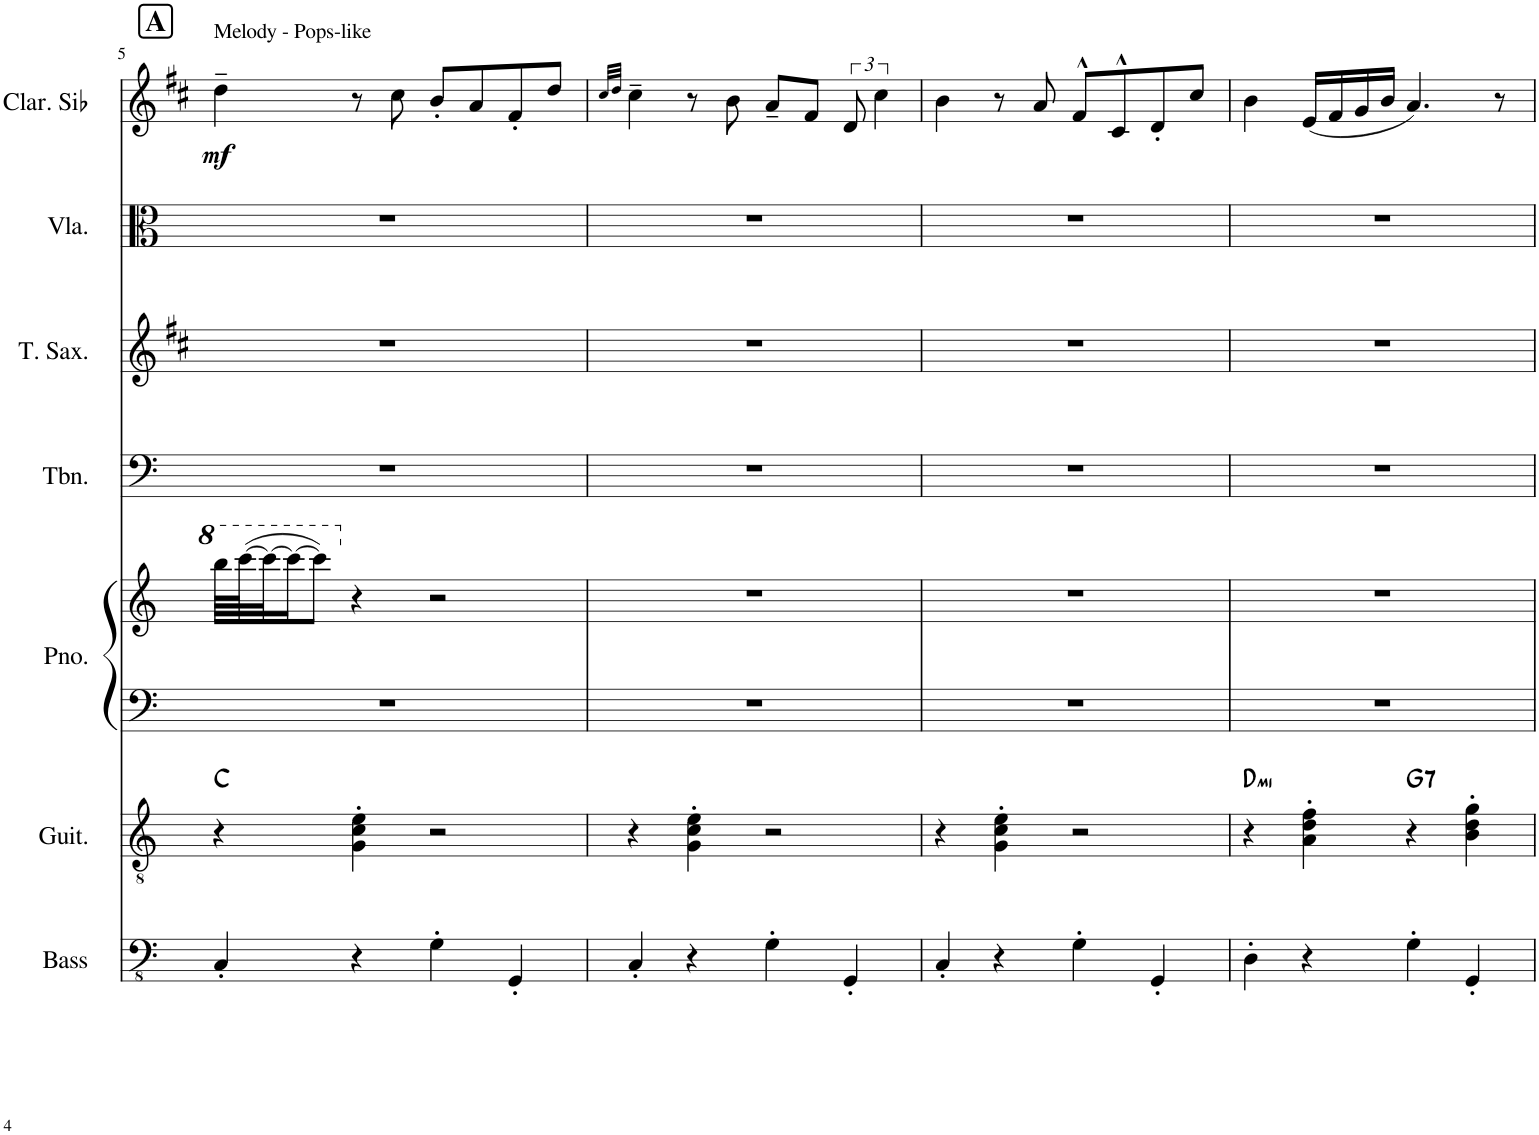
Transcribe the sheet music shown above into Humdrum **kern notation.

**kern	**kern	**harte	**kern	**kern	**dynam
*part4	*part3	*part3	*part2	*part1	*part1
*staff4	*staff3	*	*staff2	*staff1	*staff1
*I"Acoustic Bass	*I"Acoustic Guitar	*	*I"Piano	*I"Clarinette en Sib	*
*I'Bass	*I'Guit.	*	*I'Pno.	*I'Clar. Sib	*
!!LO:PB:g=z
*clefFv4	*clefGv2	*	*clefG2	*clefG2	*
*	*	*	*	*Trd1c2	*
*k[]	*k[]	*	*k[]	*k[f#c#]	*
*M4/4	*M4/4	*	*M4/4	*M4/4	*
!!LO:REH:place=s1:a:B:cj:fs=14:t=A
=5	=5	=5	=5	=5	=5
!	!	!	!	!LO:TX:a:t=Melody - Pops-like	!
!	!	!	!	!	!LO:DY:b
4CC'/	4r	C:maj	64bbb\LLLL	4dd~\	mf
.	.	.	([64cccc\J	.	.
.	.	.	32cccc\J_	.	.
.	.	.	16cccc\J_	.	.
.	.	.	8cccc\J])	.	.
4r	4G\' 4c\' 4e\'	.	4r	8r	.
.	.	.	.	8cc#\	.
4GG'\	2r	.	2r	8b'/L	.
.	.	.	.	8a/	.
4GGG'/	.	.	.	8f#'/	.
.	.	.	.	8dd/J	.
=6	=6	=6	=6	=6	=6
.	.	.	.	32qcc#/LLL	.
.	.	.	.	32qdd/JJJ	.
4CC'/	4r	.	1r	4cc#~\	.
4r	4G\' 4c\' 4e\'	.	.	8r	.
.	.	.	.	8b\	.
4GG'\	2r	.	.	8a~/L	.
.	.	.	.	8f#/J	.
4GGG'/	.	.	.	12d/	.
.	.	.	.	6cc#\	.
=7	=7	=7	=7	=7	=7
4CC'/	4r	.	1r	4b\	.
4r	4G\' 4c\' 4e\'	.	.	8r	.
.	.	.	.	8a/	.
4GG'\	2r	.	.	8f#^^/L	.
.	.	.	.	8c#^^/	.
4GGG'/	.	.	.	8d'/	.
.	.	.	.	8cc#/J	.
=8	=8	=8	=8	=8	=8
!	!	!LO:H:kt=mi	!	!	!
4DD'\	4r	D:min	1r	4b\	.
4r	4A\' 4d\' 4f\'	.	.	(16e/LL	.
.	.	.	.	16f#/	.
.	.	.	.	16g/	.
.	.	.	.	16b/JJ	.
!	!	!LO:H:kt=7	!	!	!
4GG'\	4r	G:7	.	4.a/)	.
4GGG'/	4B\' 4d\' 4g\'	.	.	.	.
.	.	.	.	8r	.
=	=	=	=	=	=
*-	*-	*-	*-	*-	*-
